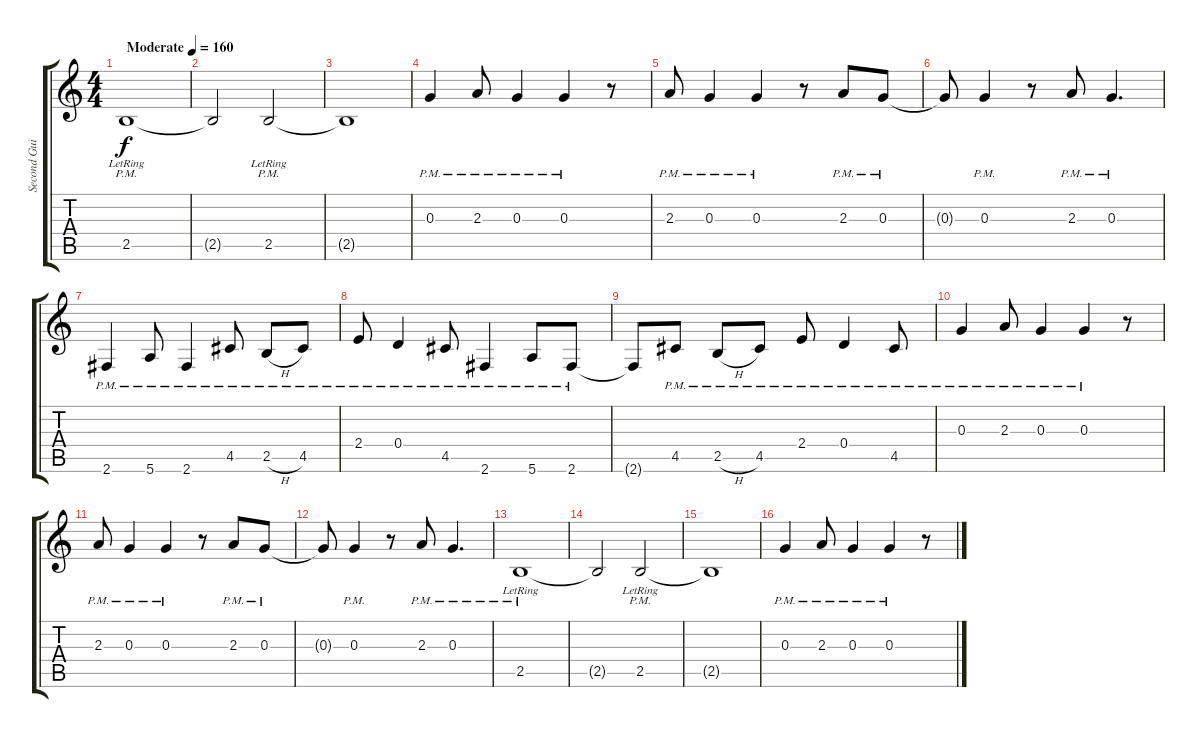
\track ("Second Guitar" "Second Gui") {instrument acousticguitarnylon}
\staff {score tabs}
\tuning (E4 B3 G3 D3 A2 E2) {hide}
\ts (4 4)
\tempo (160 "Moderate")
\clef g2
\ks c
2.5{pm lr}.1{dy f instrument acousticguitarnylon} |
2.5{t}.2 2.5{pm lr}.2 |
2.5{t}.1 |
0.3{pm}.4 2.3{pm}.8 0.3{pm}.4 0.3{pm}.4 r.8 |
2.3{pm}.8 0.3{pm}.4 0.3{pm}.4 r.8 2.3{pm}.8 0.3{pm}.8 |
0.3{t}.8 0.3{pm}.4 r.8 2.3{pm}.8 0.3{pm}.4{d} |
2.6{pm}.4 5.6{pm}.8 2.6{pm}.4 4.5{pm}.8 2.5{h pm}.8 4.5{pm}.8 |
2.4{pm}.8 0.4{pm}.4 4.5{pm}.8 2.6{pm}.4 5.6{pm}.8 2.6{pm}.8 |
2.6{t}.8 4.5{pm}.8 2.5{h pm}.8 4.5{pm}.8 2.4{pm}.8 0.4{pm}.4 4.5{pm}.8 |
0.3{pm}.4 2.3{pm}.8 0.3{pm}.4 0.3{pm}.4 r.8 |
2.3{pm}.8 0.3{pm}.4 0.3{pm}.4 r.8 2.3{pm}.8 0.3{pm}.8 |
0.3{t}.8 0.3{pm}.4 r.8 2.3{pm}.8 0.3{pm}.4{d} |
2.5{pm lr}.1 |
2.5{t}.2 2.5{pm lr}.2 |
2.5{t}.1 |
0.3{pm}.4 2.3{pm}.8 0.3{pm}.4 0.3{pm}.4 r.8
